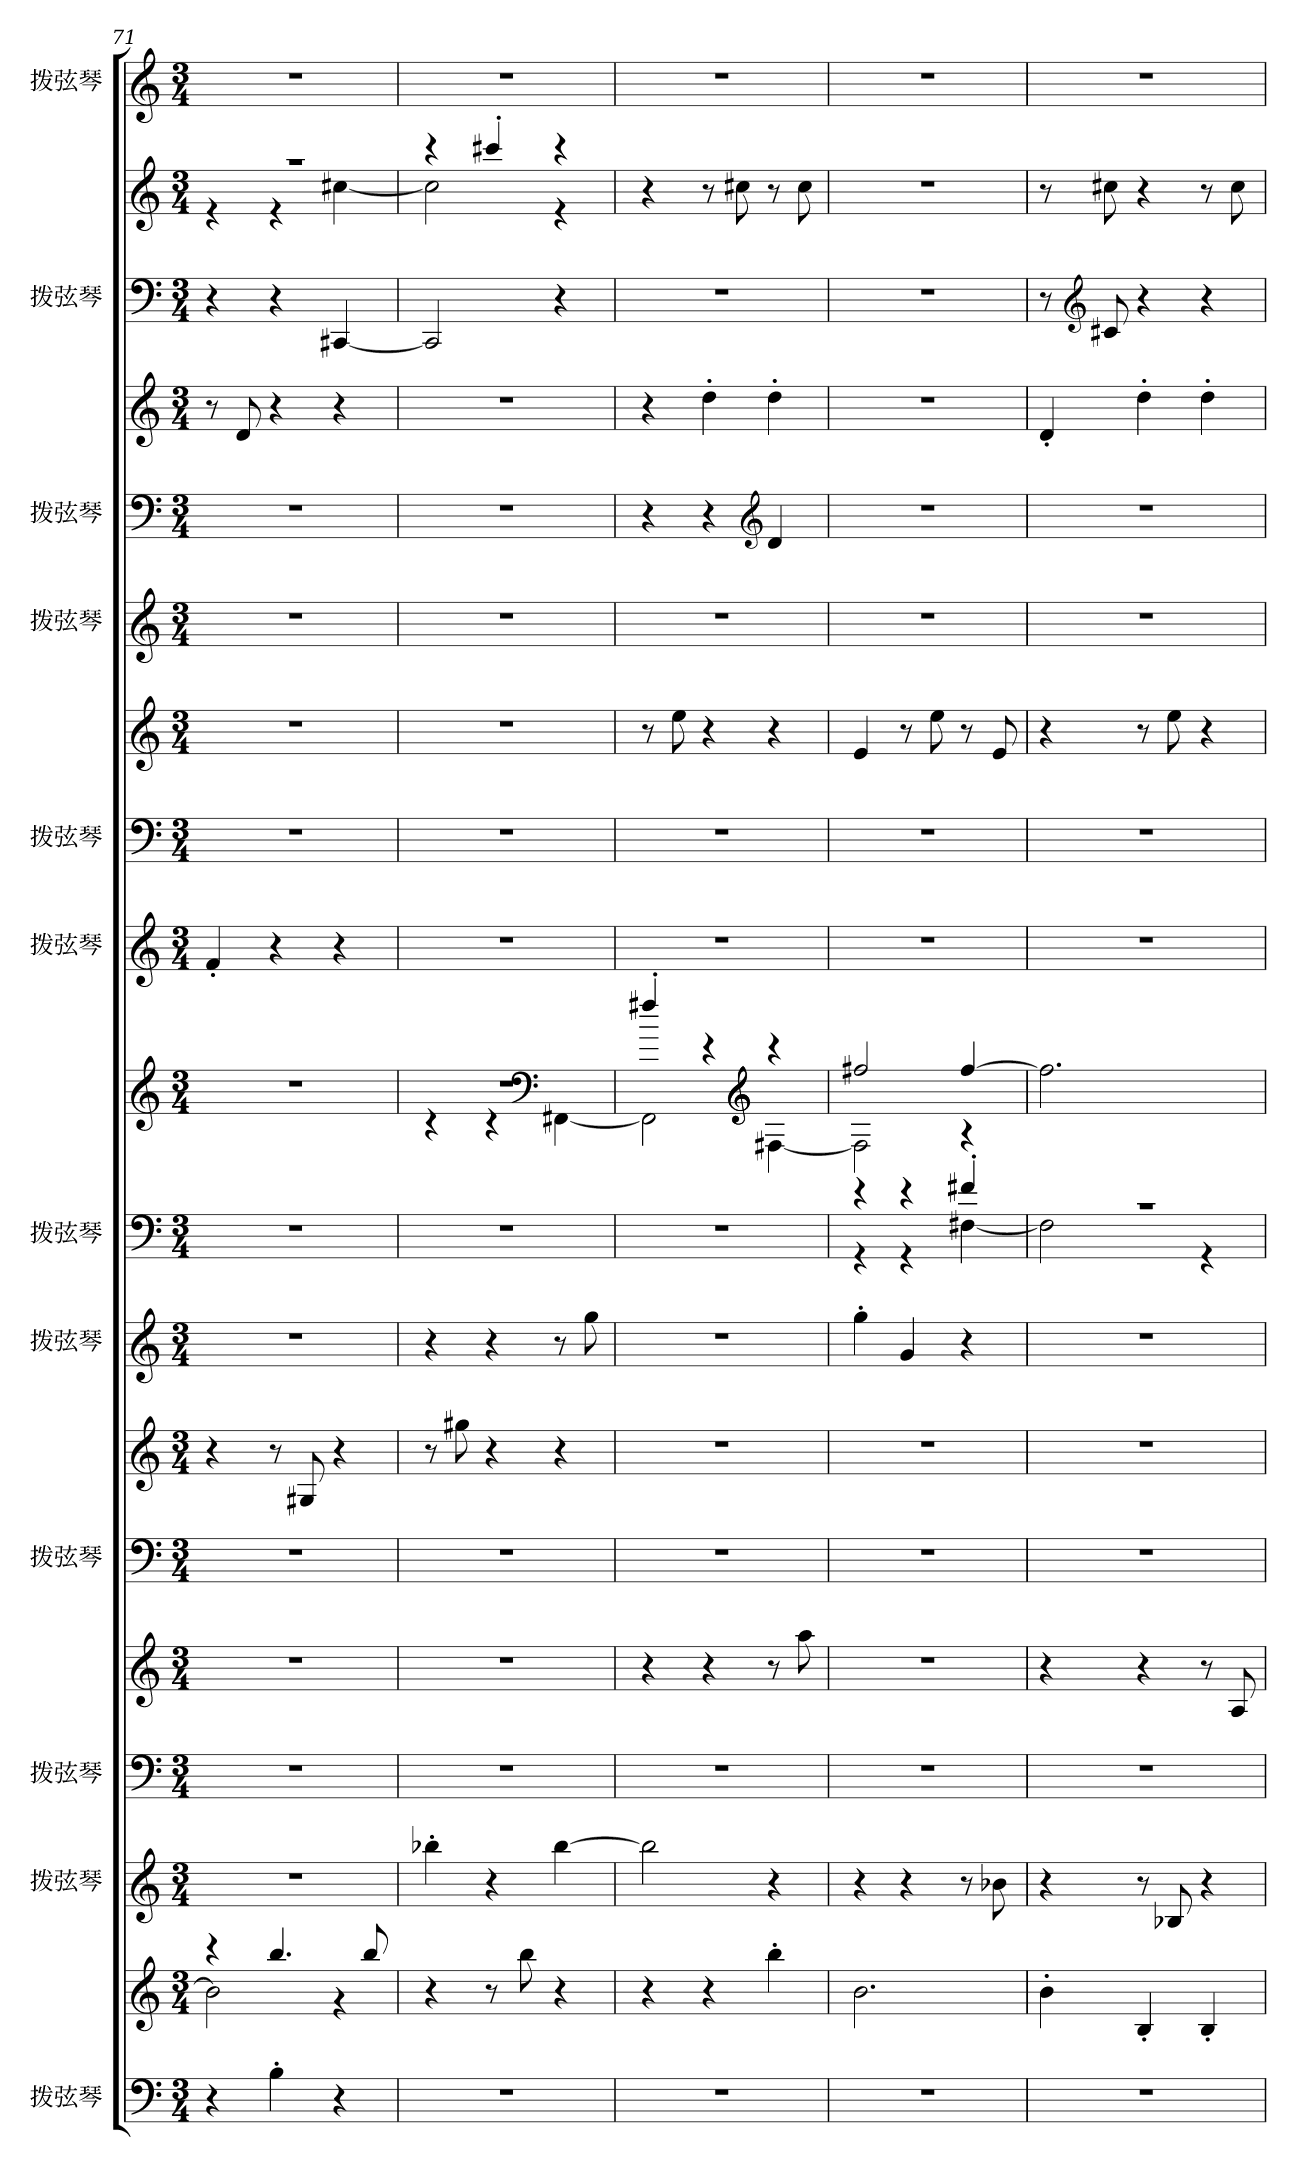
**kern	**kern	**kern	**kern	**kern	**kern	**kern	**kern	**kern	**kern	**kern	**kern	**kern	**kern	**kern	**kern	**kern	**kern	**kern
*part12	*part12	*part11	*part10	*part10	*part9	*part9	*part8	*part7	*part7	*part6	*part5	*part5	*part4	*part3	*part3	*part2	*part2	*part1
*staff19	*staff18	*staff17	*staff16	*staff15	*staff14	*staff13	*staff12	*staff11	*staff10	*staff9	*staff8	*staff7	*staff6	*staff5	*staff4	*staff3	*staff2	*staff1
*I"拨弦琴	*	*I"拨弦琴	*I"拨弦琴	*	*I"拨弦琴	*	*I"拨弦琴	*I"拨弦琴	*	*I"拨弦琴	*I"拨弦琴	*	*I"拨弦琴	*I"拨弦琴	*	*I"拨弦琴	*	*I"拨弦琴
*clefF4	*clefG2	*clefG2	*clefF4	*clefG2	*clefF4	*clefG2	*clefG2	*clefF4	*clefG2	*clefG2	*clefF4	*clefG2	*clefG2	*clefF4	*clefG2	*clefF4	*clefG2	*clefG2
*k[]	*k[]	*k[]	*k[]	*k[]	*k[]	*k[]	*k[]	*k[]	*k[]	*k[]	*k[]	*k[]	*k[]	*k[]	*k[]	*k[]	*k[]	*k[]
*M3/4	*M3/4	*M3/4	*M3/4	*M3/4	*M3/4	*M3/4	*M3/4	*M3/4	*M3/4	*M3/4	*M3/4	*M3/4	*M3/4	*M3/4	*M3/4	*M3/4	*M3/4	*M3/4
=71	=71	=71	=71	=71	=71	=71	=71	=71	=71	=71	=71	=71	=71	=71	=71	=71	=71	=71
*	*^	*	*	*	*	*	*	*	*	*	*	*	*	*	*	*	*^	*
4r	4r	2b\]	2.r	2.r	2.r	2.r	4r	2.r	2.r	2.r	4f'/	2.r	2.r	2.r	2.r	8r	4r	2.r	4r	2.r
.	.	.	.	.	.	.	.	.	.	.	.	.	.	.	.	8d/	.	.	.	.
4B'\	4.bb/	.	.	.	.	.	8r	.	.	.	4r	.	.	.	.	4r	4r	.	4r	.
.	.	.	.	.	.	.	8G#X/	.	.	.	.	.	.	.	.	.	.	.	.	.
4r	.	4r	.	.	.	.	4r	.	.	.	4r	.	.	.	.	4r	[4CC#X/	.	[4cc#X\	.
.	8bb/	.	.	.	.	.	.	.	.	.	.	.	.	.	.	.	.	.	.	.
*	*v	*v	*	*	*	*	*	*	*	*	*	*	*	*	*	*	*	*	*	*
=72	=72	=72	=72	=72	=72	=72	=72	=72	=72	=72	=72	=72	=72	=72	=72	=72	=72	=72	=72
*	*	*	*	*	*	*	*	*	*^	*	*	*	*	*	*	*	*	*	*
2.r	4r	4bb-X'\	2.r	2.r	2.r	8r	4r	2.r	2.r	4r	2.r	2.r	2.r	2.r	2.r	2.r	2CC#/]	4r	2cc#\]	2.r
.	.	.	.	.	.	8gg#X\	.	.	.	.	.	.	.	.	.	.	.	.	.	.
.	8r	4r	.	.	.	4r	4r	.	.	4r	.	.	.	.	.	.	.	4ccc#X'/	.	.
.	8bb\	.	.	.	.	.	.	.	.	.	.	.	.	.	.	.	.	.	.	.
*	*	*	*	*	*	*	*	*	*clefF4	*	*	*	*	*	*	*	*	*	*	*
.	4r	[4bb-\	.	.	.	4r	8r	.	.	[4FF#X\	.	.	.	.	.	.	4r	4r	4r	.
.	.	.	.	.	.	.	8gg\	.	.	.	.	.	.	.	.	.	.	.	.	.
*	*	*	*	*	*	*	*	*	*	*	*	*	*	*	*	*	*	*v	*v	*
!!LO:PB:g=z
=73	=73	=73	=73	=73	=73	=73	=73	=73	=73	=73	=73	=73	=73	=73	=73	=73	=73	=73	=73
2.r	4r	2bb-\]	2.r	4r	2.r	2.r	2.r	2.r	4ff#X'/	2FF#\]	2.r	2.r	8r	2.r	4r	4r	2.r	4r	2.r
.	.	.	.	.	.	.	.	.	.	.	.	.	8ee\	.	.	.	.	.	.
.	4r	.	.	4r	.	.	.	.	4r	.	.	.	4r	.	4r	4dd'\	.	8r	.
.	.	.	.	.	.	.	.	.	.	.	.	.	.	.	.	.	.	8cc#X\	.
*	*	*	*	*	*	*	*	*	*clefG2	*	*	*	*	*	*clefG2	*	*	*	*
.	4bb'\	4r	.	8r	.	.	.	.	4r	[4F#X\	.	.	4r	.	4d/	4dd'\	.	8r	.
.	.	.	.	8aa\	.	.	.	.	.	.	.	.	.	.	.	.	.	8cc#\	.
=74	=74	=74	=74	=74	=74	=74	=74	=74	=74	=74	=74	=74	=74	=74	=74	=74	=74	=74	=74
*	*	*	*	*	*	*	*	*^	*	*	*	*	*	*	*	*	*	*	*
2.r	2.b\	4r	2.r	2.r	2.r	2.r	4gg'\	4r	4r	2ff#X/	2F#\]	2.r	2.r	4e/	2.r	2.r	2.r	2.r	2.r	2.r
.	.	4r	.	.	.	.	4g/	4r	4r	.	.	.	.	8r	.	.	.	.	.	.
.	.	.	.	.	.	.	.	.	.	.	.	.	.	8ee\	.	.	.	.	.	.
.	.	8r	.	.	.	.	4r	4f#X'/	[4F#X\	[4ff#/	4r	.	.	8r	.	.	.	.	.	.
.	.	8b-X\	.	.	.	.	.	.	.	.	.	.	.	8e/	.	.	.	.	.	.
*	*	*	*	*	*	*	*	*	*	*v	*v	*	*	*	*	*	*	*	*	*
=75	=75	=75	=75	=75	=75	=75	=75	=75	=75	=75	=75	=75	=75	=75	=75	=75	=75	=75	=75
2.r	4b'\	4r	2.r	4r	2.r	2.r	2.r	2.r	2F#\]	2.ff#\]	2.r	2.r	4r	2.r	2.r	4d'/	8r	8r	2.r
*	*	*	*	*	*	*	*	*	*	*	*	*	*	*	*	*	*clefG2	*	*
.	.	.	.	.	.	.	.	.	.	.	.	.	.	.	.	.	8c#X/	8cc#X\	.
.	4B'/	8r	.	4r	.	.	.	.	.	.	.	.	8r	.	.	4dd'\	4r	4r	.
.	.	8B-X/	.	.	.	.	.	.	.	.	.	.	8ee\	.	.	.	.	.	.
.	4B'/	4r	.	8r	.	.	.	.	4r	.	.	.	4r	.	.	4dd'\	4r	8r	.
.	.	.	.	8A/	.	.	.	.	.	.	.	.	.	.	.	.	.	8cc#\	.
*	*	*	*	*	*	*	*	*v	*v	*	*	*	*	*	*	*	*	*	*
=	=	=	=	=	=	=	=	=	=	=	=	=	=	=	=	=	=	=
*-	*-	*-	*-	*-	*-	*-	*-	*-	*-	*-	*-	*-	*-	*-	*-	*-	*-	*-
